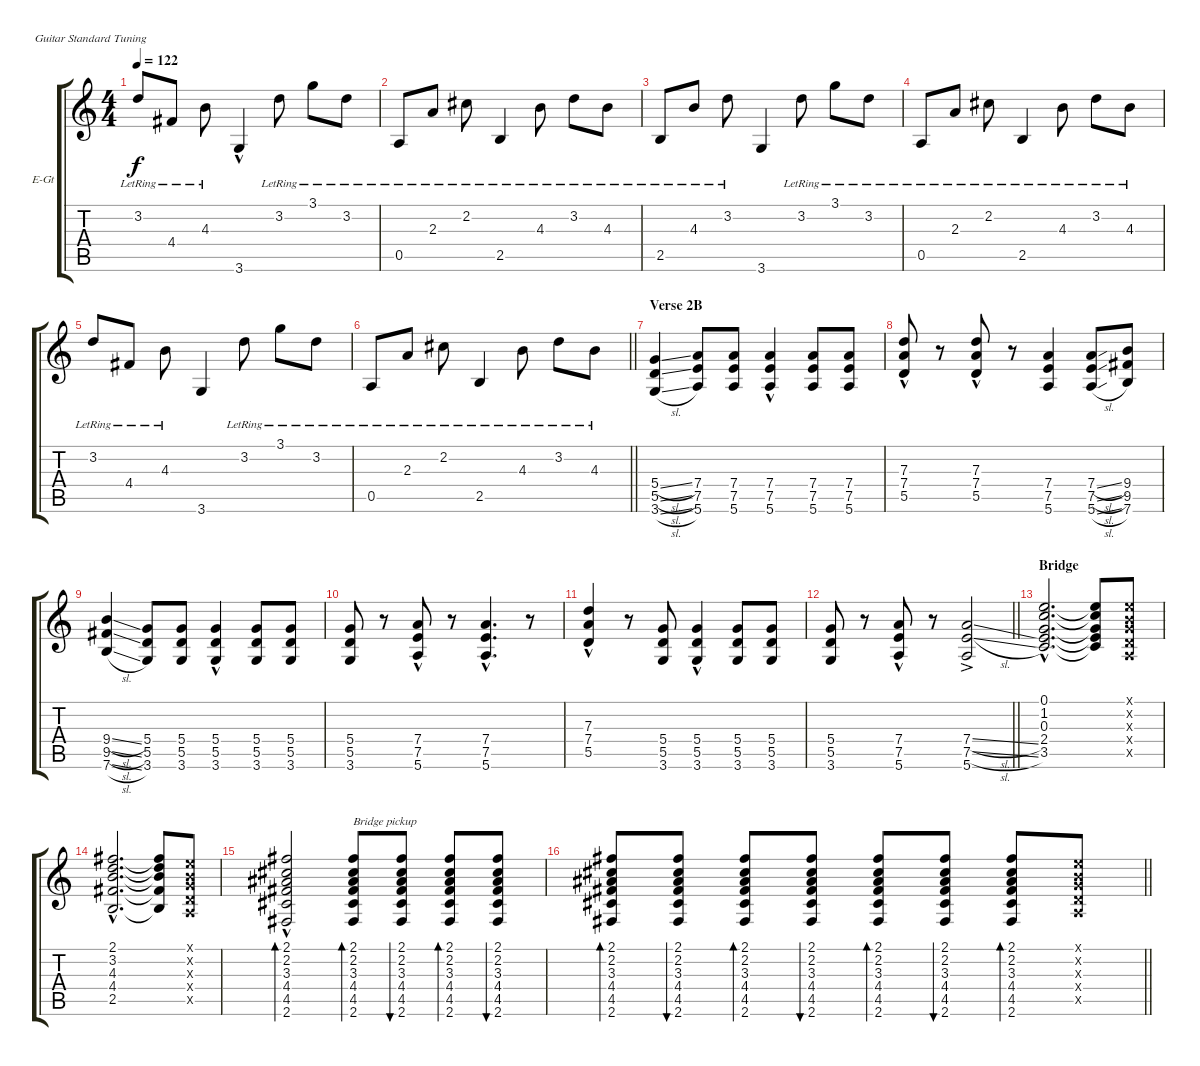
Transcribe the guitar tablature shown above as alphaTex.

\bracketExtendMode groupsimilarinstruments
\firstSystemTrackNameOrientation horizontal
\otherSystemsTrackNameOrientation horizontal
\track ("Guitar 1" "E-Gt") {instrument distortionguitar}
\staff {score tabs}
\tuning (E4 B3 G3 D3 A2 E2)
\ts (4 4)
\tempo 122
\clef g2
\ks c
3.2{lr}.8{dy f} 4.4{lr}.8 4.3{lr}.8 3.6{hac}.4 3.2{lr}.8 3.1{lr}.8 3.2{lr}.8 |
0.5{lr}.8 2.3{lr}.8 2.2{lr}.8 2.5{lr}.4 4.3{lr}.8 3.2{lr}.8 4.3{lr}.8 |
2.5{lr}.8 4.3{lr}.8 3.2{lr}.8 3.6.4 3.2{lr}.8 3.1{lr}.8 3.2{lr}.8 |
0.5{lr}.8 2.3{lr}.8 2.2{lr}.8 2.5{lr}.4 4.3{lr}.8 3.2{lr}.8 4.3{lr}.8 |
3.2{lr}.8 4.4{lr}.8 4.3{lr}.8 3.6.4 3.2{lr}.8 3.1{lr}.8 3.2{lr}.8 |
\barLineRight lightlight
0.5{lr}.8 2.3{lr}.8 2.2{lr}.8 2.5{lr}.4 4.3{lr}.8 3.2{lr}.8 4.3{lr}.8 |
\section ("" "Verse 2B")
(5.4{sl} 5.5{sl} 3.6{sl}).4 (7.4 7.5 5.6).8 (7.4 7.5 5.6).8 (7.4 7.5 5.6{hac}).4 (7.4 7.5 5.6).8 (7.4 7.5 5.6).8 |
(7.3{hac} 7.4 5.5).8 r.8 (7.3 7.4 5.5{hac}).8 r.8 (7.4 7.5 5.6).4 (7.4{sl} 7.5{sl} 5.6{sl}).8 (9.4 9.5 7.6).8 |
(9.4{sl} 9.5{sl} 7.6{sl}).4 (5.4 5.5 3.6).8 (5.4 5.5 3.6).8 (5.4 5.5 3.6{hac}).4 (5.4 5.5 3.6).8 (5.4 5.5 3.6).8 |
(5.4 5.5 3.6).8 r.8 (7.4 7.5 5.6{hac}).8 r.8 (7.4 7.5 5.6{hac}).4{d} r.8 |
(7.3 7.4 5.5{hac}).4 r.8 (5.4 5.5 3.6).8 (5.4 5.5 3.6{hac}).4 (5.4 5.5 3.6).8 (5.4 5.5 3.6).8 |
\barLineRight lightlight
(5.4 5.5 3.6).8 r.8 (7.4 7.5 5.6{hac}).8 r.8 (7.4{sl} 7.5{sl} 5.6{ac}).2 |
\section ("" "Bridge")
(0.1 1.2 0.3 2.4 3.5{hac}).2{d} (0.1{t} 1.2{t} 0.3{t} 2.4{t} 3.5{t}).8 (0.1{x} 0.2{x} 0.3{x} 0.4{x} 0.5{x}).8 |
(2.1 3.2 4.3 4.4 2.5{hac}).2{d} (2.1{t} 3.2{t} 4.3{t} 4.4{t} 2.5{t}).8 (0.1{x} 0.2{x} 0.3{x} 0.4{x} 0.5{x}).8 |
(2.1 2.2 3.3{hac} 4.4 4.5 2.6).2{bd 30} (2.1 2.2 3.3 4.4 4.5 2.6).8{bd 30 txt "Bridge pickup"} (2.1 2.2 3.3 4.4 4.5 2.6).8{bu 30} (2.1 2.2 3.3 4.4 4.5 2.6).8{bd 30} (2.1 2.2 3.3 4.4 4.5 2.6).8{bu 30} |
\barLineRight lightlight
(2.1 2.2 3.3 4.4 4.5 2.6).8{bd 30} (2.1 2.2 3.3 4.4 4.5 2.6).8{bu 30} (2.1 2.2 3.3 4.4 4.5 2.6).8{bd 30} (2.1 2.2 3.3 4.4 4.5 2.6).8{bu 30} (2.1 2.2 3.3 4.4 4.5 2.6).8{bd 30} (2.1 2.2 3.3 4.4 4.5 2.6).8{bu 30} (2.1 2.2 3.3 4.4 4.5 2.6).8{bd 30} (0.1{x} 0.2{x} 0.3{x} 0.4{x} 0.5{x}).8
